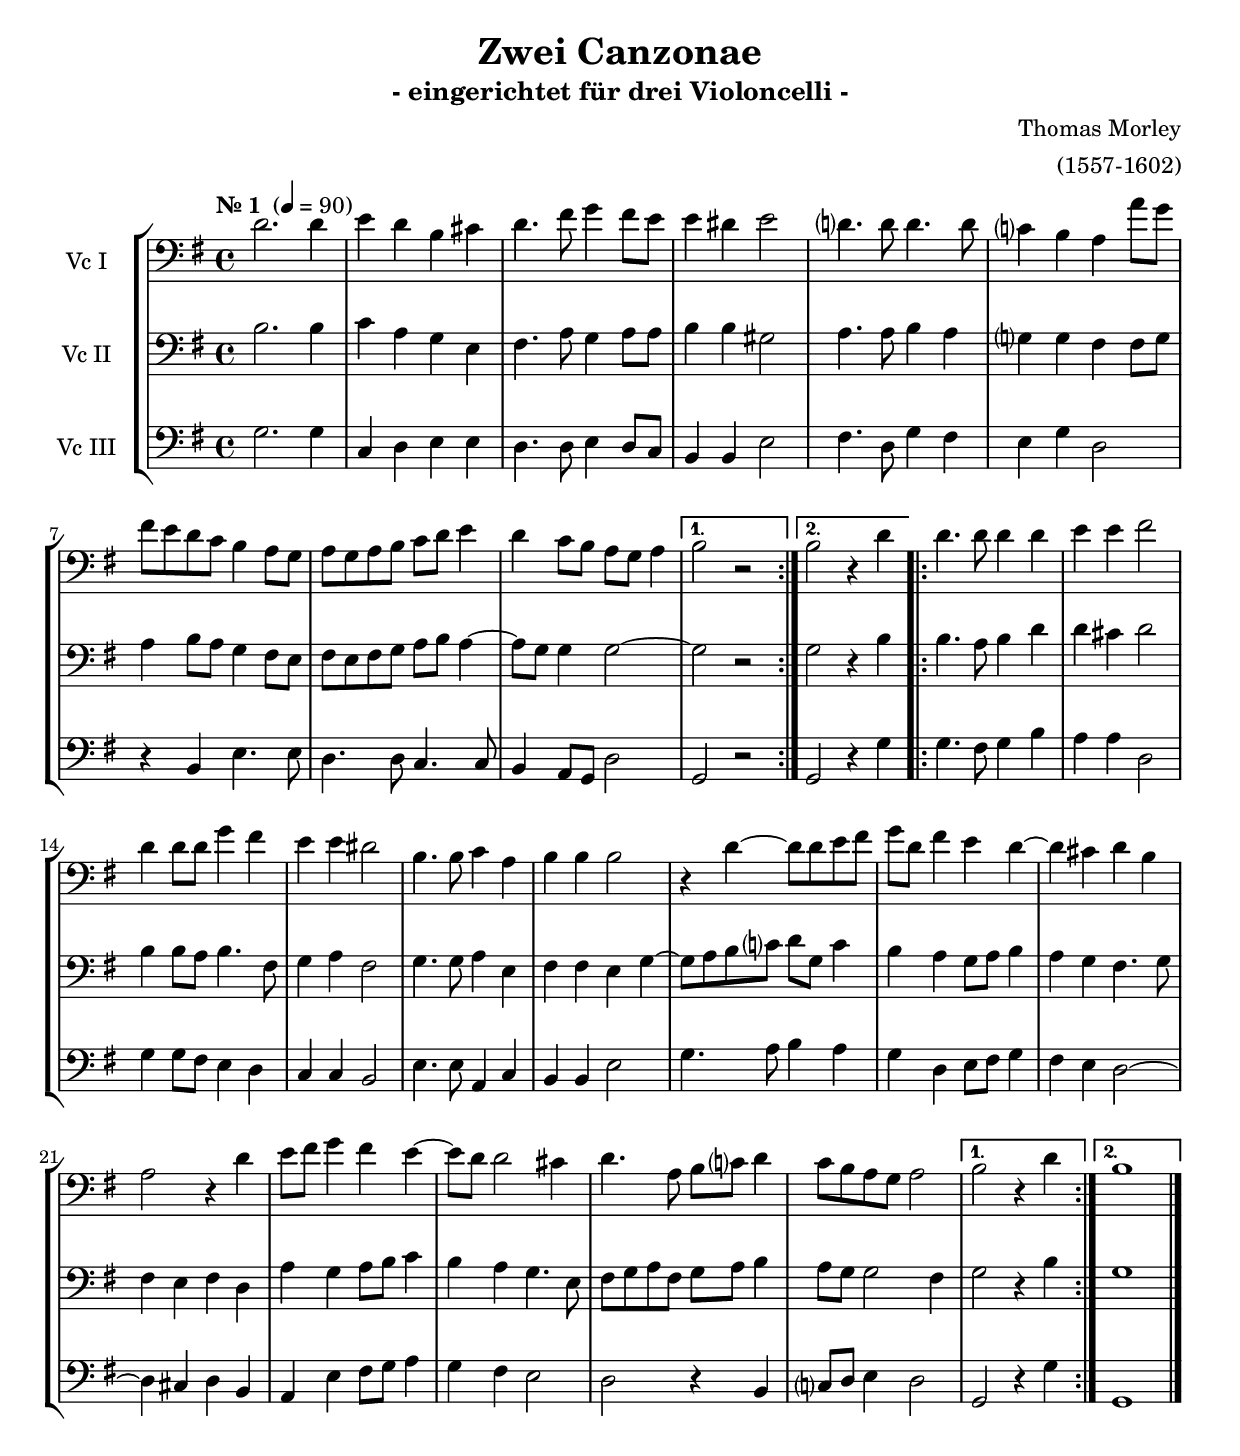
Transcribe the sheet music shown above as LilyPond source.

\version "2.14.2"
\include "deutsch.ly"

#(set-global-staff-size 20)

\header {
  title = "Zwei Canzonae"
  subtitle = "- eingerichtet für drei Violoncelli -"
  composer = "Thomas Morley"
  arranger = "(1557-1602)"
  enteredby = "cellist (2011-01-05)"
}

voiceconsts = {
  \key b \major
  \time 4/4
  \clef "bass"
% \numericTimeSignature
  \compressFullBarRests
}

%minstr = "harpsichord"
%minstr = "clarinet"
%minstr = "accordion"
minstr = "bassoon"

dim = \markup \italic "dim."

va = \relative c' {
  \voiceconsts
%  \clef "treble"

  \tempo "Nr. 1 " 4=90
  \repeat volta 2 {
    f2. f4
    g f d e
    f4. a8 b4 a8 g
    g4 fis g2
    f?4. f8 f4. f8
    es?4 d c c'8 b
    a g f es d4 c8 b

    c b c d es f g4
    f es8 d c b c4
  }
  \alternative {
    { d2 r }
    { d r4 f }
  }
  \repeat volta 2 {
    f4. f8 f4 f
    g g a2
    f4 f8 f b4 a

    g g fis2
    d4. d8 es4 c
    d d d2
    r4 f~ f8 f g a
    b f a4 g f~
    f e f d
    c2 r4 f

    g8 a b4 a g~
    g8 f f2 e4
    f4. c8 d es? f4
    es8 d c b c2
  }
  \alternative {
    { d r4 f }
    { d1 }
  } \bar "|."
}

vb = \relative c' {
  \voiceconsts
%  \clef "treble"

  \tempo "Nr. 1 " 4=90
  \repeat volta 2 {
    d2. d4
    es c b g
    a4. c8 b4 c8 c
    d4 d h2
    c4. c8 d4 c
    b? b a a8 b
    c4 d8 c b4 a8 g

    a g a b c d c4~
    c8 b b4 b2~
  }
  \alternative {
    { b2 r }
    { b r4 d }
  }
  \repeat volta 2 {
    d4. c8 d4 f
    f e f2
    d4 d8 c d4. a8

    b4 c a2
    b4. b8 c4 g
    a a g b~
    b8 c d es? f b, es4
    d c b8 c d4
    c b a4. b8
    a4 g a f

    c' b c8 d es4
    d c b4. g8
    a b c a b c d4
    c8 b b2 a4
  }
  \alternative {
    { b2 r4 d }
    { b1 }
  } \bar "|."
}

vc = \relative c' {
  \voiceconsts
%  \clef "bass"

  \tempo "Nr. 1 " 4=90
  \repeat volta 2 {
    b2. b4
    es, f g g
    f4. f8 g4 f8 es
    d4 d g2
    a4. f8 b4 a
    g b f2
    r4 d g4. g8

    f4. f8 es4. es8
    d4 c8 b f'2
  }
  \alternative {
    { b,2 r }
    { b r4 b' }
  }
  \repeat volta 2 {
    b4. a8 b4 d
    c c f,2
    b4 b8 a g4 f

    es es d2
    g4. g8 c,4 es
    d d g2
    b4. c8 d4 c
    b f g8 a b4
    a g f2~
    f4 e f d

    c g' a8 b c4
    b a g2
    f r4 d
    es?8 f g4 f2
  }
  \alternative {
    { b, r4 b' }
    { b,1 }
  } \bar "|."
}


music = \new StaffGroup <<
      \new Staff {
	\set Staff.midiInstrument = \minstr
	\set Staff.instrumentName = #"Vc I"
	\transpose b g { \va }
      }

      \new Staff {
	\set Staff.midiInstrument = \minstr
	\set Staff.instrumentName = #"Vc II"
	\transpose b g { \vb }
      }

      \new Staff {
	\set Staff.midiInstrument = \minstr
	\set Staff.instrumentName = #"Vc III"
	\transpose b g { \vc }
      }
>>

\book {
  \score {
    \music
    \layout {}
  }

  \score {
    \unfoldRepeats \music

    \midi {
      \context {
        \Score
      }
    }
  }
}
